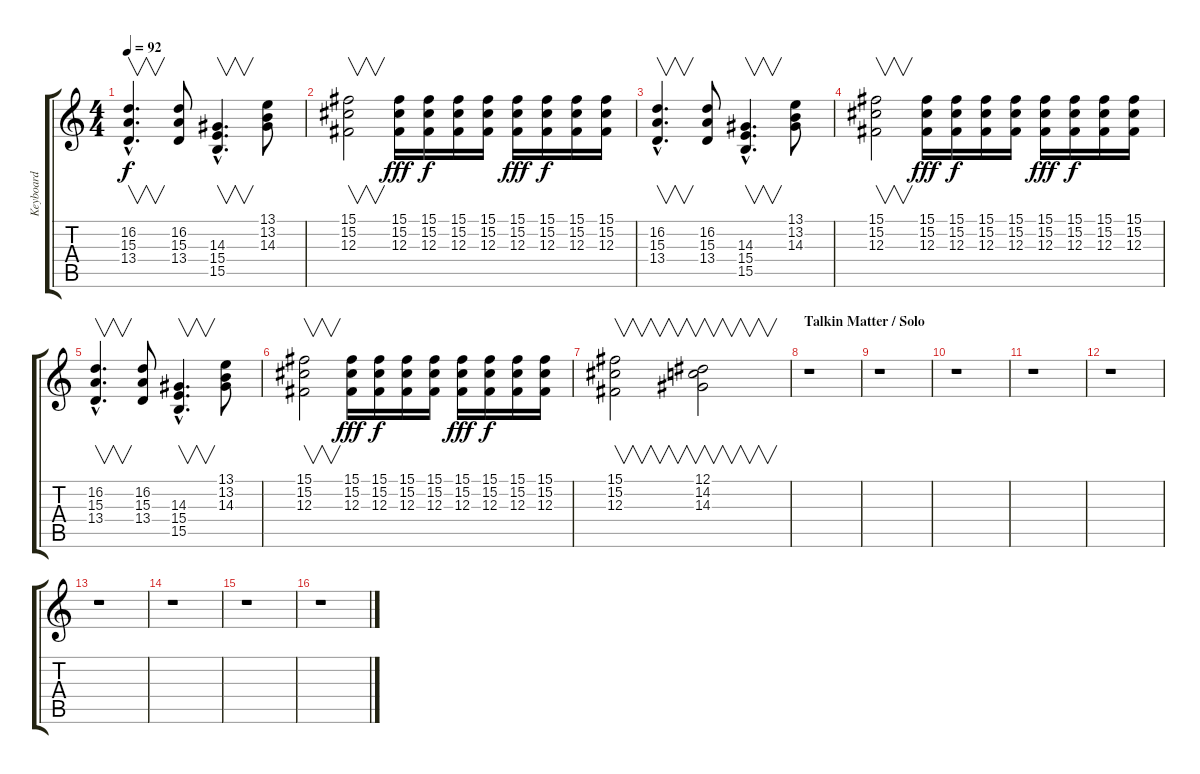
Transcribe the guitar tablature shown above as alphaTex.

\track ("Keyboard" "Keyboard") {instrument rockorgan}
\staff {score tabs}
\tuning (Eb4 Bb3 Gb3 Db3 Ab2 Eb2) {hide}
\ts (4 4)
\tempo 92
\clef g2
\ks c
(16.2{hac} 15.3{hac} 13.4{hac}).4{v d dy f} (16.2 15.3 13.4).8 (14.3{hac} 15.4{hac} 15.5{hac}).4{v d} (13.1 13.2 14.3).8 |
(15.1 15.2 12.3).2{v} (15.1 15.2 12.3).16{dy fff} (15.1 15.2 12.3).16{dy f} (15.1 15.2 12.3).16 (15.1 15.2 12.3).16 (15.1 15.2 12.3).16{dy fff} (15.1 15.2 12.3).16{dy f} (15.1 15.2 12.3).16 (15.1 15.2 12.3).16 |
(16.2{hac} 15.3{hac} 13.4{hac}).4{v d} (16.2 15.3 13.4).8 (14.3{hac} 15.4{hac} 15.5{hac}).4{v d} (13.1 13.2 14.3).8 |
(15.1 15.2 12.3).2{v} (15.1 15.2 12.3).16{dy fff} (15.1 15.2 12.3).16{dy f} (15.1 15.2 12.3).16 (15.1 15.2 12.3).16 (15.1 15.2 12.3).16{dy fff} (15.1 15.2 12.3).16{dy f} (15.1 15.2 12.3).16 (15.1 15.2 12.3).16 |
(16.2{hac} 15.3{hac} 13.4{hac}).4{v d} (16.2 15.3 13.4).8 (14.3{hac} 15.4{hac} 15.5{hac}).4{v d} (13.1 13.2 14.3).8 |
(15.1 15.2 12.3).2{v} (15.1 15.2 12.3).16{dy fff} (15.1 15.2 12.3).16{dy f} (15.1 15.2 12.3).16 (15.1 15.2 12.3).16 (15.1 15.2 12.3).16{dy fff} (15.1 15.2 12.3).16{dy f} (15.1 15.2 12.3).16 (15.1 15.2 12.3).16 |
(15.1 15.2 12.3).2{v} (12.1 14.2 14.3).2{v} |
\section ("" "Talkin Matter / Solo")
r.1 |
r.1 |
r.1 |
r.1 |
r.1 |
r.1 |
r.1 |
r.1 |
r.1
